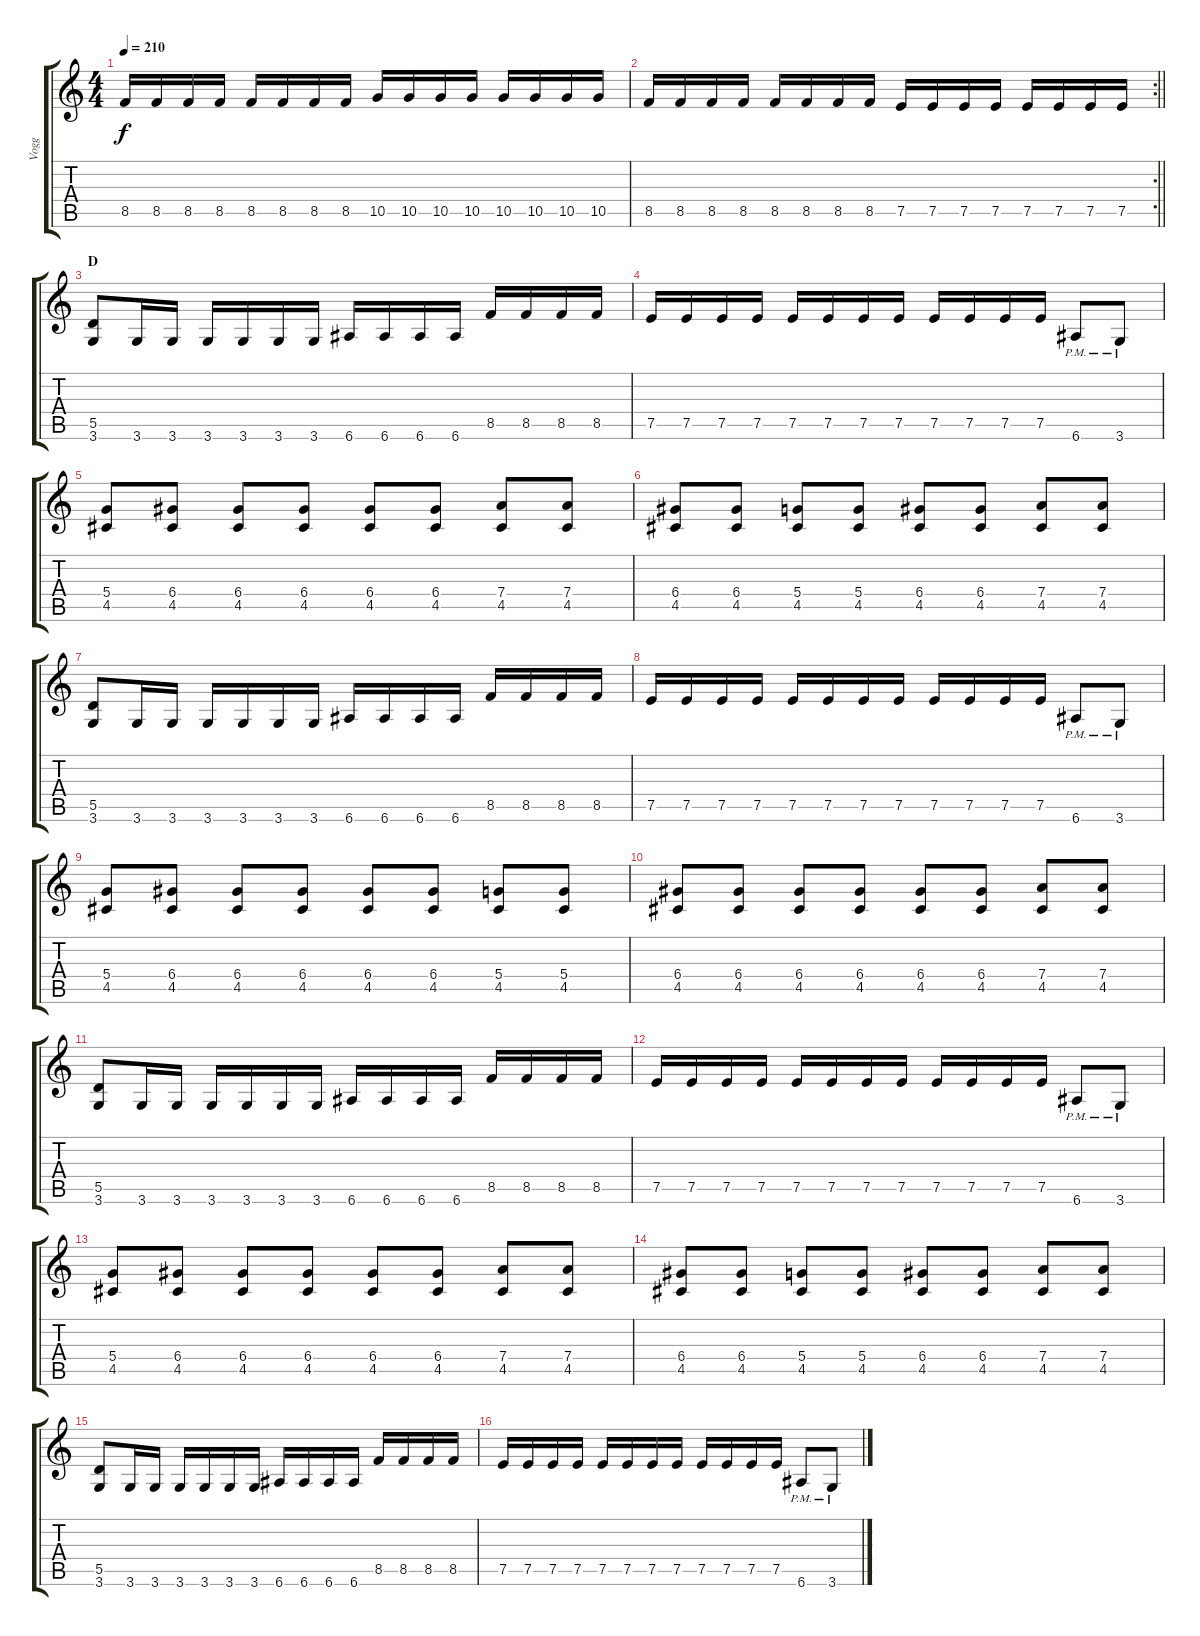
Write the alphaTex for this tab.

\track ("Vogg" "Vogg") {instrument distortionguitar}
\staff {score tabs}
\tuning (E4 B3 G3 D3 A2 E2) {hide}
\ts (4 4)
\tempo 210
\clef g2
\ks c
8.5.16{dy f} 8.5.16 8.5.16 8.5.16 8.5.16 8.5.16 8.5.16 8.5.16 10.5.16 10.5.16 10.5.16 10.5.16 10.5.16 10.5.16 10.5.16 10.5.16 |
\rc 2
\barLineRight lightlight
8.5.16 8.5.16 8.5.16 8.5.16 8.5.16 8.5.16 8.5.16 8.5.16 7.5.16 7.5.16 7.5.16 7.5.16 7.5.16 7.5.16 7.5.16 7.5.16 |
\section ("" "D")
(5.5 3.6).8 3.6.16 3.6.16 3.6.16 3.6.16 3.6.16 3.6.16 6.6.16 6.6.16 6.6.16 6.6.16 8.5.16 8.5.16 8.5.16 8.5.16 |
7.5.16 7.5.16 7.5.16 7.5.16 7.5.16 7.5.16 7.5.16 7.5.16 7.5.16 7.5.16 7.5.16 7.5.16 6.6{pm}.8 3.6{pm}.8 |
(5.4 4.5).8 (6.4 4.5).8 (6.4 4.5).8 (6.4 4.5).8 (6.4 4.5).8 (6.4 4.5).8 (7.4 4.5).8 (7.4 4.5).8 |
(6.4 4.5).8 (6.4 4.5).8 (5.4 4.5).8 (5.4 4.5).8 (6.4 4.5).8 (6.4 4.5).8 (7.4 4.5).8 (7.4 4.5).8 |
(5.5 3.6).8 3.6.16 3.6.16 3.6.16 3.6.16 3.6.16 3.6.16 6.6.16 6.6.16 6.6.16 6.6.16 8.5.16 8.5.16 8.5.16 8.5.16 |
7.5.16 7.5.16 7.5.16 7.5.16 7.5.16 7.5.16 7.5.16 7.5.16 7.5.16 7.5.16 7.5.16 7.5.16 6.6{pm}.8 3.6{pm}.8 |
(5.4 4.5).8 (6.4 4.5).8 (6.4 4.5).8 (6.4 4.5).8 (6.4 4.5).8 (6.4 4.5).8 (5.4 4.5).8 (5.4 4.5).8 |
(6.4 4.5).8 (6.4 4.5).8 (6.4 4.5).8 (6.4 4.5).8 (6.4 4.5).8 (6.4 4.5).8 (7.4 4.5).8 (7.4 4.5).8 |
(5.5 3.6).8 3.6.16 3.6.16 3.6.16 3.6.16 3.6.16 3.6.16 6.6.16 6.6.16 6.6.16 6.6.16 8.5.16 8.5.16 8.5.16 8.5.16 |
7.5.16 7.5.16 7.5.16 7.5.16 7.5.16 7.5.16 7.5.16 7.5.16 7.5.16 7.5.16 7.5.16 7.5.16 6.6{pm}.8 3.6{pm}.8 |
(5.4 4.5).8 (6.4 4.5).8 (6.4 4.5).8 (6.4 4.5).8 (6.4 4.5).8 (6.4 4.5).8 (7.4 4.5).8 (7.4 4.5).8 |
(6.4 4.5).8 (6.4 4.5).8 (5.4 4.5).8 (5.4 4.5).8 (6.4 4.5).8 (6.4 4.5).8 (7.4 4.5).8 (7.4 4.5).8 |
(5.5 3.6).8 3.6.16 3.6.16 3.6.16 3.6.16 3.6.16 3.6.16 6.6.16 6.6.16 6.6.16 6.6.16 8.5.16 8.5.16 8.5.16 8.5.16 |
7.5.16 7.5.16 7.5.16 7.5.16 7.5.16 7.5.16 7.5.16 7.5.16 7.5.16 7.5.16 7.5.16 7.5.16 6.6{pm}.8 3.6{pm}.8
